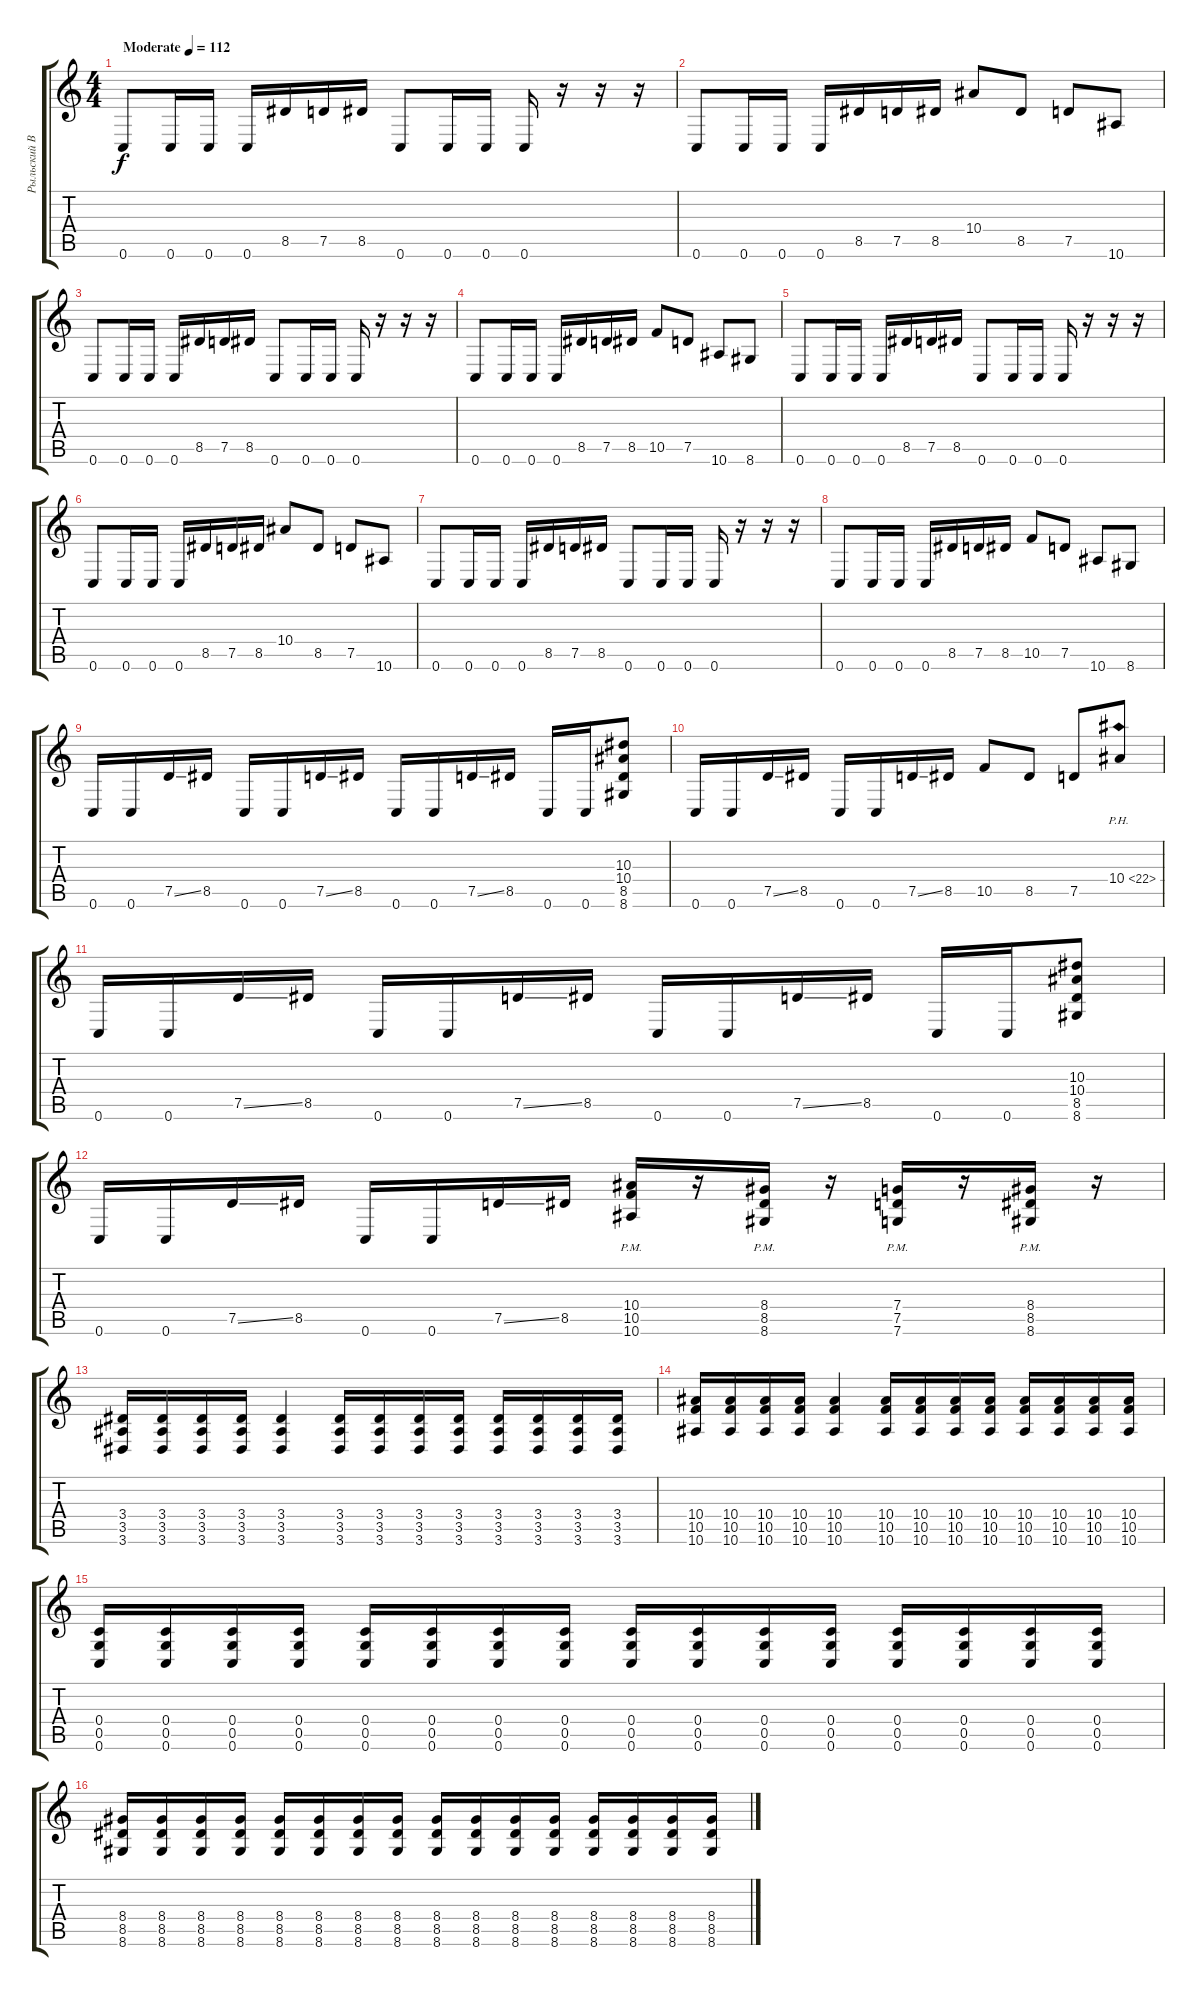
\track ("Рыльский Владислав" "Рыльский В") {instrument distortionguitar}
\staff {score tabs}
\tuning (D4 A3 F3 C3 G2 C2) {hide}
\ts (4 4)
\tempo (112 "Moderate")
\clef g2
\ks c
0.6.8{dy f instrument distortionguitar} 0.6.16 0.6.16 0.6.16 8.5.16 7.5.16 8.5.16 0.6.8 0.6.16 0.6.16 0.6.16 r.16 r.16 r.16 |
0.6.8 0.6.16 0.6.16 0.6.16 8.5.16 7.5.16 8.5.16 10.4.8 8.5.8 7.5.8 10.6.8 |
0.6.8 0.6.16 0.6.16 0.6.16 8.5.16 7.5.16 8.5.16 0.6.8 0.6.16 0.6.16 0.6.16 r.16 r.16 r.16 |
0.6.8 0.6.16 0.6.16 0.6.16 8.5.16 7.5.16 8.5.16 10.5.8 7.5.8 10.6.8 8.6.8 |
0.6.8 0.6.16 0.6.16 0.6.16 8.5.16 7.5.16 8.5.16 0.6.8 0.6.16 0.6.16 0.6.16 r.16 r.16 r.16 |
0.6.8 0.6.16 0.6.16 0.6.16 8.5.16 7.5.16 8.5.16 10.4.8 8.5.8 7.5.8 10.6.8 |
0.6.8 0.6.16 0.6.16 0.6.16 8.5.16 7.5.16 8.5.16 0.6.8 0.6.16 0.6.16 0.6.16 r.16 r.16 r.16 |
0.6.8 0.6.16 0.6.16 0.6.16 8.5.16 7.5.16 8.5.16 10.5.8 7.5.8 10.6.8 8.6.8 |
0.6.16 0.6.16 7.5{ss}.16 8.5.16 0.6.16 0.6.16 7.5{ss}.16 8.5.16 0.6.16 0.6.16 7.5{ss}.16 8.5.16 0.6.16 0.6.16 (10.3 10.4 8.5 8.6).8 |
0.6.16 0.6.16 7.5{ss}.16 8.5.16 0.6.16 0.6.16 7.5{ss}.16 8.5.16 10.5.8 8.5.8 7.5.8 10.4{ph 12}.8 |
0.6.16 0.6.16 7.5{ss}.16 8.5.16 0.6.16 0.6.16 7.5{ss}.16 8.5.16 0.6.16 0.6.16 7.5{ss}.16 8.5.16 0.6.16 0.6.16 (10.3 10.4 8.5 8.6).8 |
0.6.16 0.6.16 7.5{ss}.16 8.5.16 0.6.16 0.6.16 7.5{ss}.16 8.5.16 (10.4 10.5{pm} 10.6).16 r.16 (8.4 8.5{pm} 8.6).16 r.16 (7.4 7.5{pm} 7.6).16 r.16 (8.4 8.5{pm} 8.6).16 r.16 |
(3.4 3.5 3.6).16 (3.4 3.5 3.6).16 (3.4 3.5 3.6).16 (3.4 3.5 3.6).16 (3.4 3.5 3.6).4 (3.4 3.5 3.6).16 (3.4 3.5 3.6).16 (3.4 3.5 3.6).16 (3.4 3.5 3.6).16 (3.4 3.5 3.6).16 (3.4 3.5 3.6).16 (3.4 3.5 3.6).16 (3.4 3.5 3.6).16 |
(10.4 10.5 10.6).16 (10.4 10.5 10.6).16 (10.4 10.5 10.6).16 (10.4 10.5 10.6).16 (10.4 10.5 10.6).4 (10.4 10.5 10.6).16 (10.4 10.5 10.6).16 (10.4 10.5 10.6).16 (10.4 10.5 10.6).16 (10.4 10.5 10.6).16 (10.4 10.5 10.6).16 (10.4 10.5 10.6).16 (10.4 10.5 10.6).16 |
(0.4 0.5 0.6).16 (0.4 0.5 0.6).16 (0.4 0.5 0.6).16 (0.4 0.5 0.6).16 (0.4 0.5 0.6).16 (0.4 0.5 0.6).16 (0.4 0.5 0.6).16 (0.4 0.5 0.6).16 (0.4 0.5 0.6).16 (0.4 0.5 0.6).16 (0.4 0.5 0.6).16 (0.4 0.5 0.6).16 (0.4 0.5 0.6).16 (0.4 0.5 0.6).16 (0.4 0.5 0.6).16 (0.4 0.5 0.6).16 |
(8.4 8.5 8.6).16 (8.4 8.5 8.6).16 (8.4 8.5 8.6).16 (8.4 8.5 8.6).16 (8.4 8.5 8.6).16 (8.4 8.5 8.6).16 (8.4 8.5 8.6).16 (8.4 8.5 8.6).16 (8.4 8.5 8.6).16 (8.4 8.5 8.6).16 (8.4 8.5 8.6).16 (8.4 8.5 8.6).16 (8.4 8.5 8.6).16 (8.4 8.5 8.6).16 (8.4 8.5 8.6).16 (8.4 8.5 8.6).16
